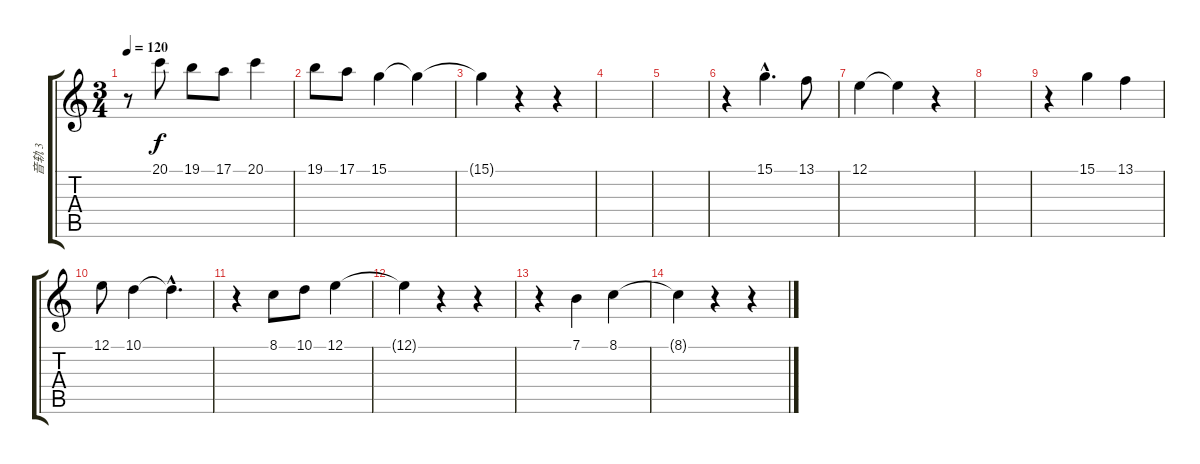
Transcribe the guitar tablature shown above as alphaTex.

\track ("音轨 3" "音轨 3") {instrument voiceoohs}
\staff {score tabs}
\tuning (E4 B3 G3 D3 A2 E2) {hide}
\ts (3 4)
\tempo 120
\clef g2
\ks c
r.8{dy f} 20.1.8 19.1.8 17.1.8 20.1.4 |
19.1.8 17.1.8 15.1.4 15.1{t}.4 |
15.1{t}.4 r.4 r.4 |
|
|
r.4 15.1{hac}.4{d} 13.1.8 |
12.1.4 12.1{t}.4 r.4 |
|
r.4 15.1.4 13.1.4 |
12.1.8 10.1.4 10.1{hac t}.4{d} |
r.4 8.1.8 10.1.8 12.1.4 |
12.1{t}.4 r.4 r.4 |
r.4 7.1.4 8.1.4 |
8.1{t}.4 r.4 r.4
